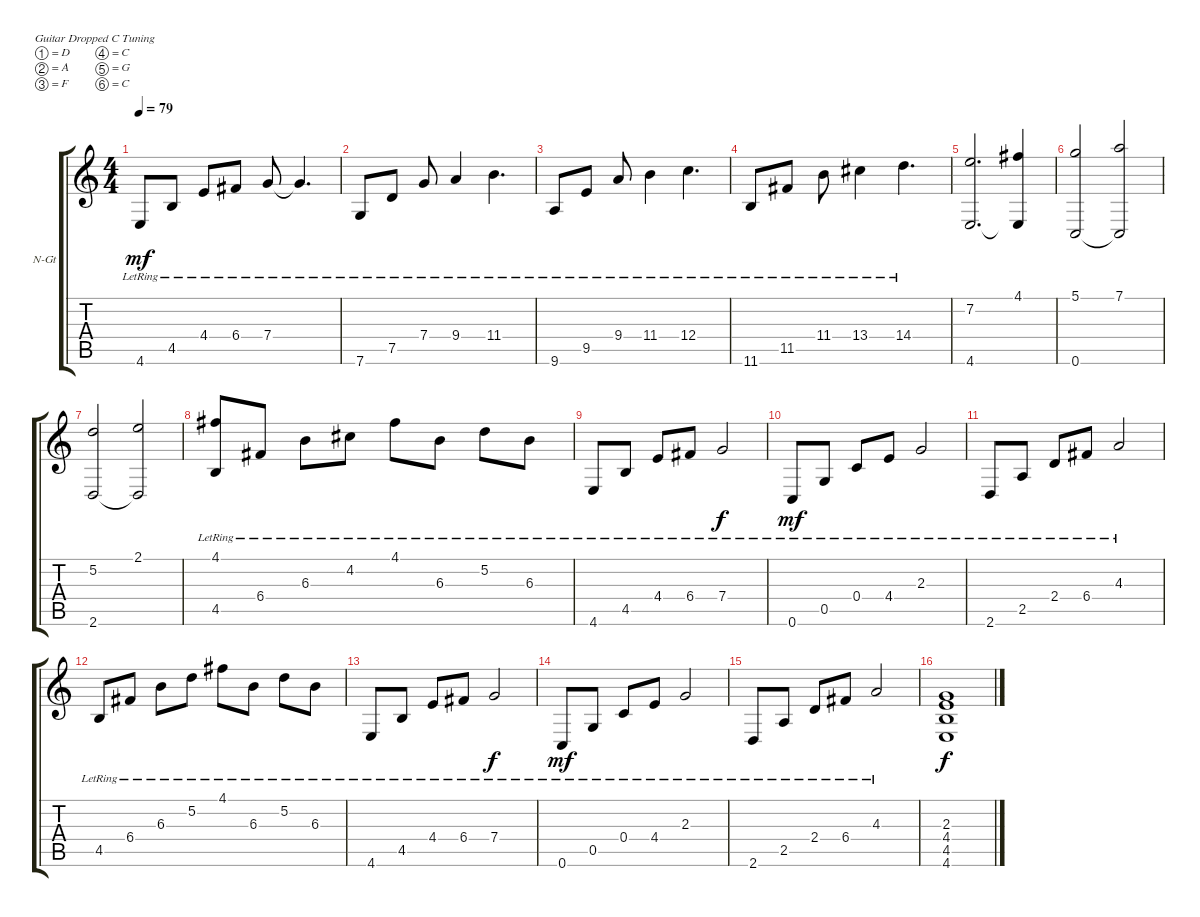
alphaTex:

\bracketExtendMode groupsimilarinstruments
\firstSystemTrackNameOrientation horizontal
\otherSystemsTrackNameOrientation horizontal
\track ("Piano" "N-Gt") {instrument acousticguitarnylon}
\staff {score tabs}
\tuning (D4 A3 F3 C3 G2 C2)
\ts (4 4)
\tempo 79
\clef g2
\ks c
4.6{lr}.8{dy mf} 4.5{lr}.8 4.4{lr}.8 6.4{lr}.8 7.4{lr}.8 7.4{lr t}.4{d} |
7.6{lr}.8 7.5{lr}.8 7.4{lr}.8 9.4{lr}.4 11.4{lr}.4{d} |
9.6{lr}.8 9.5{lr}.8 9.4{lr}.8 11.4{lr}.4 12.4{lr}.4{d} |
11.6{lr}.8 11.5{lr}.8 11.4{lr}.8 13.4{lr}.4 14.4{lr}.4{d} |
(7.2 4.6).2{d} (4.1 4.6{t}).4 |
(5.1 0.6).2 (7.1 0.6{t}).2 |
(5.2 2.6).2 (2.1 2.6{t}).2 |
(4.1{lr} 4.5{lr}).8 6.4{lr}.8 6.3{lr}.8 4.2{lr}.8 4.1{lr}.8 6.3{lr}.8 5.2{lr}.8 6.3{lr}.8 |
4.6{lr}.8 4.5{lr}.8 4.4{lr}.8 6.4{lr}.8 7.4{lr}.2{dy f} |
0.6{lr}.8{dy mf} 0.5{lr}.8 0.4{lr}.8 4.4{lr}.8 2.3{lr}.2 |
2.6{lr}.8 2.5{lr}.8 2.4{lr}.8 6.4{lr}.8 4.3{lr}.2 |
4.5{lr}.8 6.4{lr}.8 6.3{lr}.8 5.2{lr}.8 4.1{lr}.8 6.3{lr}.8 5.2{lr}.8 6.3{lr}.8 |
4.6{lr}.8 4.5{lr}.8 4.4{lr}.8 6.4{lr}.8 7.4{lr}.2{dy f} |
0.6{lr}.8{dy mf} 0.5{lr}.8 0.4{lr}.8 4.4{lr}.8 2.3{lr}.2 |
2.6{lr}.8 2.5{lr}.8 2.4{lr}.8 6.4{lr}.8 4.3{lr}.2 |
(2.3 4.4 4.5 4.6).1{dy f}
